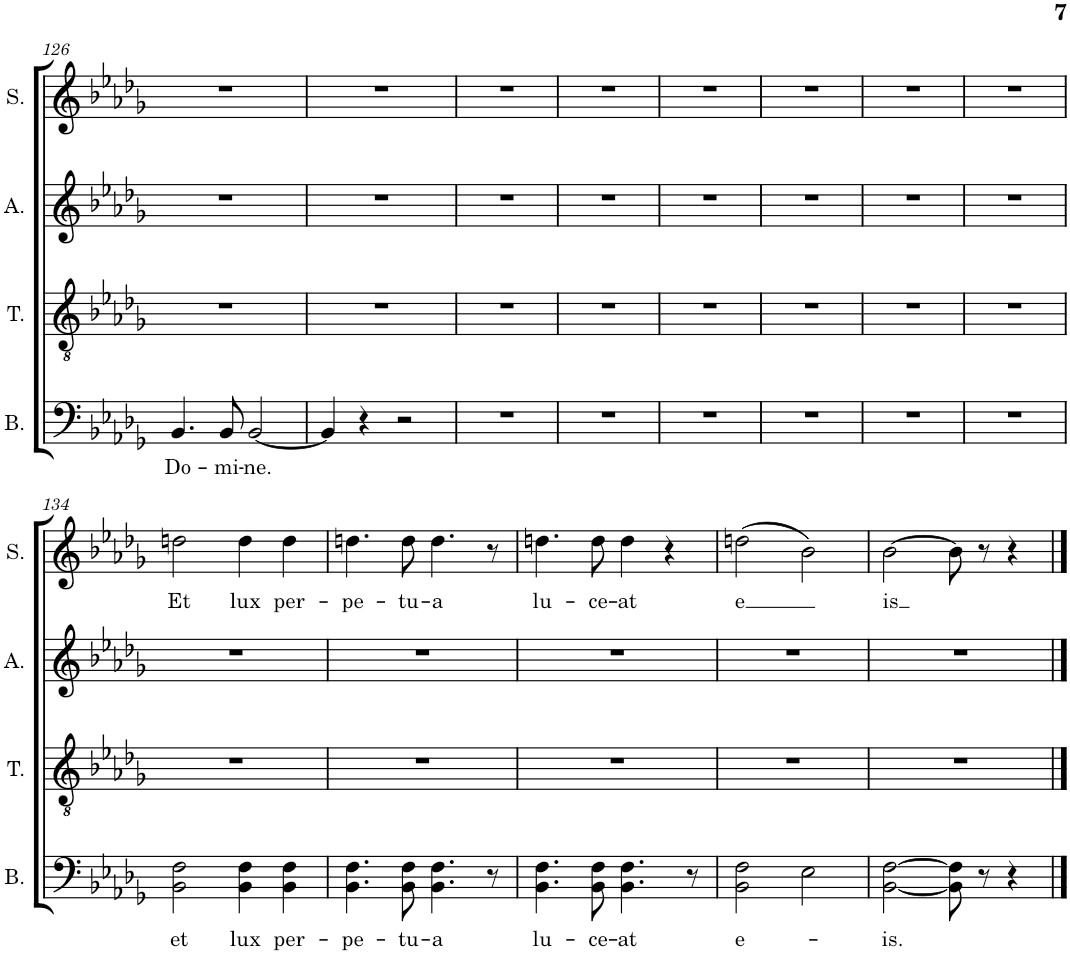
**kern	**text	**kern	**kern	**kern	**text
*part4	*part4	*part3	*part2	*part1	*part1
*staff4	*staff4	*staff3	*staff2	*staff1	*staff1
*I"Bass	*	*I"Tenor	*I"Alto	*I"Soprano	*
*I'B.	*	*I'T.	*I'A.	*I'S.	*
!!LO:PB:g=z
*clefF4	*	*clefGv2	*clefG2	*clefG2	*
*k[b-e-a-d-g-]	*	*k[b-e-a-d-g-]	*k[b-e-a-d-g-]	*k[b-e-a-d-g-]	*
*M4/4	*	*M4/4	*M4/4	*M4/4	*
*met(c)	*	*met(c)	*met(c)	*met(c)	*
=126	=126	=126	=126	=126	=126
!	!LO:LY:b	!	!	!	!
4.BB-/	Do-	1r	1r	1r	.
!	!LO:LY:b	!	!	!	!
8BB-/	-mi-	.	.	.	.
!	!LO:LY:b	!	!	!	!
[2BB-/	-ne.	.	.	.	.
=127	=127	=127	=127	=127	=127
4BB-/]	.	1r	1r	1r	.
4r	.	.	.	.	.
2r	.	.	.	.	.
=128	=128	=128	=128	=128	=128
1r	.	1r	1r	1r	.
=129	=129	=129	=129	=129	=129
1r	.	1r	1r	1r	.
=130	=130	=130	=130	=130	=130
1r	.	1r	1r	1r	.
=131	=131	=131	=131	=131	=131
1r	.	1r	1r	1r	.
=132	=132	=132	=132	=132	=132
1r	.	1r	1r	1r	.
=133	=133	=133	=133	=133	=133
1r	.	1r	1r	1r	.
!!LO:LB:g=z
=134	=134	=134	=134	=134	=134
!	!LO:LY:b	!	!	!	!LO:LY:b
2BB-\ 2F\	et	1r	1r	2ddn\	Et
!	!LO:LY:b	!	!	!	!LO:LY:b
4BB-\ 4F\	lux	.	.	4dd\	lux
!	!LO:LY:b	!	!	!	!LO:LY:b
4BB-\ 4F\	per-	.	.	4dd\	per-
=135	=135	=135	=135	=135	=135
!	!LO:LY:b	!	!	!	!LO:LY:b
4.BB-\ 4.F\	-pe-	1r	1r	4.ddn\	-pe-
!	!LO:LY:b	!	!	!	!LO:LY:b
8BB-\ 8F\	-tu-	.	.	8dd\	-tu-
!	!LO:LY:b	!	!	!	!LO:LY:b
4.BB-\ 4.F\	-a	.	.	4.dd\	-a
8r	.	.	.	8r	.
=136	=136	=136	=136	=136	=136
!	!LO:LY:b	!	!	!	!LO:LY:b
4.BB-\ 4.F\	-lu-	1r	1r	4.ddn\	lu-
!	!LO:LY:b	!	!	!	!LO:LY:b
8BB-\ 8F\	-ce-	.	.	8dd\	-ce-
!	!LO:LY:b	!	!	!	!LO:LY:b
4.BB-\ 4.F\	-at	.	.	4dd\	-at
.	.	.	.	4r	.
8r	.	.	.	.	.
=137	=137	=137	=137	=137	=137
!	!LO:LY:b	!	!	!	!LO:LY:b
2BB-\ 2F\	e-	1r	1r	(2ddn\	e
2E-\	.	.	.	2b-\)	.
=138	=138	=138	=138	=138	=138
!	!LO:LY:b	!	!	!	!LO:LY:b
[2BB-\ [2F\	-is.	1r	1r	[2b-\	is
8BB-\] 8F\]	.	.	.	8b-\]	.
8r	.	.	.	8r	.
4r	.	.	.	4r	.
==	==	==	==	==	==
*-	*-	*-	*-	*-	*-
